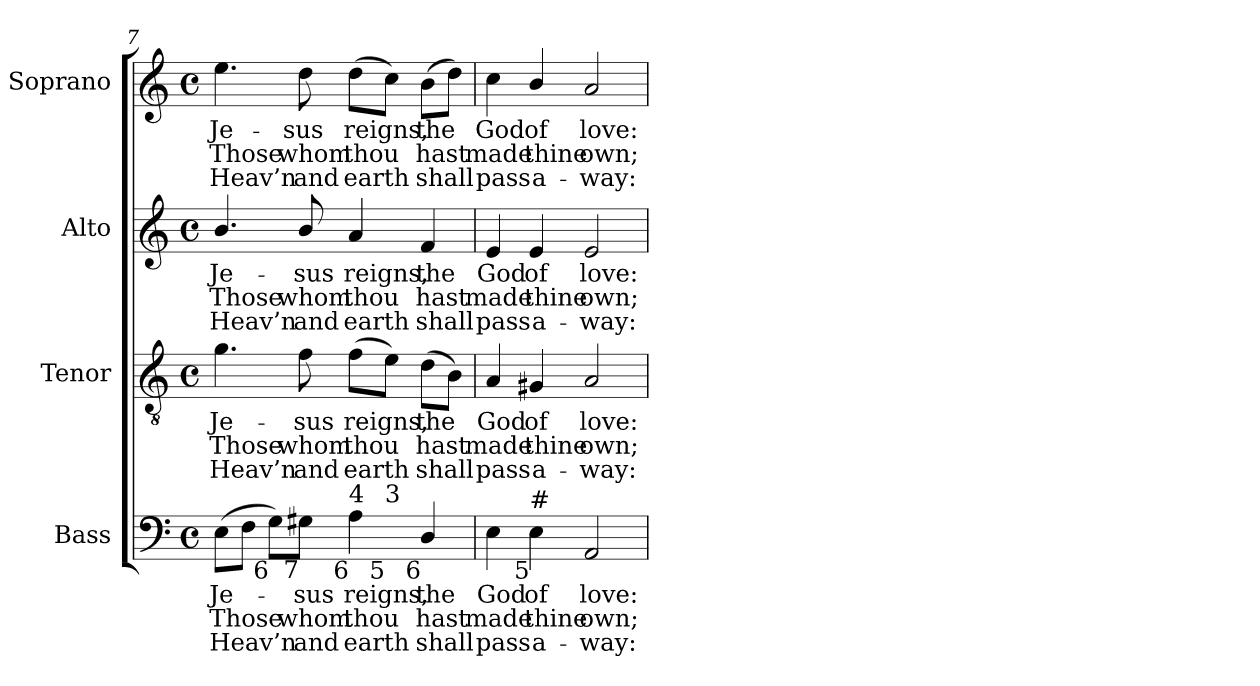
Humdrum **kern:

**kern	**text	**text	**text	**kern	**text	**text	**text	**kern	**text	**text	**text	**kern	**text	**text	**text
*part4	*part4	*part4	*part4	*part3	*part3	*part3	*part3	*part2	*part2	*part2	*part2	*part1	*part1	*part1	*part1
*staff4	*staff4	*staff4	*staff4	*staff3	*staff3	*staff3	*staff3	*staff2	*staff2	*staff2	*staff2	*staff1	*staff1	*staff1	*staff1
*I"Bass	*	*	*	*I"Tenor	*	*	*	*I"Alto	*	*	*	*I"Soprano	*	*	*
*I'B.	*	*	*	*I'T.	*	*	*	*I'A.	*	*	*	*I'S.	*	*	*
*clefF4	*	*	*	*clefGv2	*	*	*	*clefG2	*	*	*	*clefG2	*	*	*
*	*	*	*	*ITrd7c12	*	*	*	*	*	*	*	*	*	*	*
*k[]	*	*	*	*k[]	*	*	*	*k[]	*	*	*	*k[]	*	*	*
*C:	*	*	*	*C:	*	*	*	*C:	*	*	*	*C:	*	*	*
*M4/4	*	*	*	*M4/4	*	*	*	*M4/4	*	*	*	*M4/4	*	*	*
*met(c)	*	*	*	*met(c)	*	*	*	*met(c)	*	*	*	*met(c)	*	*	*
=7	=7	=7	=7	=7	=7	=7	=7	=7	=7	=7	=7	=7	=7	=7	=7
!	!LO:LY:b:color=#000000	!LO:LY:b:color=#000000	!LO:LY:b:color=#000000	!	!	!	!	!	!	!	!	!	!	!	!
!	!	!	!	!	!LO:LY:b:color=#000000	!LO:LY:b:color=#000000	!LO:LY:b:color=#000000	!	!	!	!	!	!	!	!
!	!	!	!	!	!	!	!	!	!LO:LY:b:color=#000000	!LO:LY:b:color=#000000	!LO:LY:b:color=#000000	!	!	!	!
!	!	!	!	!	!	!	!	!	!	!	!	!	!LO:LY:b:color=#000000	!LO:LY:b:color=#000000	!LO:LY:b:color=#000000
*^	*	*	*	*	*	*	*	*	*	*	*	*	*	*	*
(8Ei\L	2ryy	Je-	Those	Heav’n	4.Gi\	Je-	Those	Heav’n	4.bi/	Je-	Those	Heav’n	4.eei\	Je-	Those	Heav’n
8Fi\J	.	.	.	.	.	.	.	.	.	.	.	.	.	.	.	.
!LO:TX:b:rj:t=6	!	!	!	!	!	!	!	!	!	!	!	!	!	!	!	!
8Gi\L)	.	.	.	.	.	.	.	.	.	.	.	.	.	.	.	.
!	!	!LO:LY:b:color=#000000	!LO:LY:b:color=#000000	!LO:LY:b:color=#000000	!	!	!	!	!	!	!	!	!	!	!	!
!	!	!	!	!	!	!LO:LY:b:color=#000000	!LO:LY:b:color=#000000	!LO:LY:b:color=#000000	!	!	!	!	!	!	!	!
!	!	!	!	!	!	!	!	!	!	!LO:LY:b:color=#000000	!LO:LY:b:color=#000000	!LO:LY:b:color=#000000	!	!	!	!
!LO:TX:b:rj:t=7	!	!	!	!	!	!	!	!	!	!	!	!	!	!	!	!
!	!	!	!	!	!	!	!	!	!	!	!	!	!	!LO:LY:b:color=#000000	!LO:LY:b:color=#000000	!LO:LY:b:color=#000000
8G#Xi\J	.	-sus	whom	and	8Fi\	-sus	whom	and	8bi/	-sus	whom	and	8ddi\	-sus	whom	and
!	!	!LO:LY:b:color=#000000	!LO:LY:b:color=#000000	!LO:LY:b:color=#000000	!	!	!	!	!	!	!	!	!	!	!	!
!	!	!	!	!	!	!LO:LY:b:color=#000000	!LO:LY:b:color=#000000	!LO:LY:b:color=#000000	!	!	!	!	!	!	!	!
!	!	!	!	!	!	!	!	!	!	!LO:LY:b:color=#000000	!LO:LY:b:color=#000000	!LO:LY:b:color=#000000	!	!	!	!
!LO:TX:b:rj:t=6	!	!	!	!	!	!	!	!	!	!	!	!	!	!	!	!
!LO:TX:t=4	!	!	!	!	!	!	!	!	!	!	!	!	!	!	!	!
!	!	!	!	!	!	!	!	!	!	!	!	!	!	!LO:LY:b:color=#000000	!LO:LY:b:color=#000000	!LO:LY:b:color=#000000
4Ai\	8ryy	reigns,	thou	earth	(8Fi\L	reigns,	thou	earth	4ai/	reigns,	thou	earth	(8ddi\L	reigns,	thou	earth
!	!LO:TX:b:rj:t=5	!	!	!	!	!	!	!	!	!	!	!	!	!	!	!
!	!LO:TX:t=3	!	!	!	!	!	!	!	!	!	!	!	!	!	!	!
.	4.ryy	.	.	.	8Ei\J)	.	.	.	.	.	.	.	8cci\J)	.	.	.
!	!	!LO:LY:b:color=#000000	!LO:LY:b:color=#000000	!LO:LY:b:color=#000000	!	!	!	!	!	!	!	!	!	!	!	!
!	!	!	!	!	!	!LO:LY:b:color=#000000	!LO:LY:b:color=#000000	!LO:LY:b:color=#000000	!	!	!	!	!	!	!	!
!	!	!	!	!	!	!	!	!	!	!LO:LY:b:color=#000000	!LO:LY:b:color=#000000	!LO:LY:b:color=#000000	!	!	!	!
!LO:TX:b:rj:t=6	!	!	!	!	!	!	!	!	!	!	!	!	!	!	!	!
!	!	!	!	!	!	!	!	!	!	!	!	!	!	!LO:LY:b:color=#000000	!LO:LY:b:color=#000000	!LO:LY:b:color=#000000
4Di/	.	the	hast	shall	(8Di\L	the	hast	shall	4fi/	the	hast	shall	(8bi\L	the	hast	shall
.	.	.	.	.	8BBi\J)	.	.	.	.	.	.	.	8ddi\J)	.	.	.
*v	*v	*	*	*	*	*	*	*	*	*	*	*	*	*	*	*
=8	=8	=8	=8	=8	=8	=8	=8	=8	=8	=8	=8	=8	=8	=8	=8
*^	*	*	*	*	*	*	*	*	*	*	*	*	*	*	*
!	!	!LO:LY:b:color=#000000	!LO:LY:b:color=#000000	!LO:LY:b:color=#000000	!	!	!	!	!	!	!	!	!	!	!	!
*v	*v	*	*	*	*	*	*	*	*	*	*	*	*	*	*	*
*^	*	*	*	*	*	*	*	*	*	*	*	*	*	*	*
!	!	!	!	!	!	!LO:LY:b:color=#000000	!LO:LY:b:color=#000000	!LO:LY:b:color=#000000	!	!	!	!	!	!	!	!
*v	*v	*	*	*	*	*	*	*	*	*	*	*	*	*	*	*
*^	*	*	*	*	*	*	*	*	*	*	*	*	*	*	*
!	!	!	!	!	!	!	!	!	!	!LO:LY:b:color=#000000	!LO:LY:b:color=#000000	!LO:LY:b:color=#000000	!	!	!	!
*v	*v	*	*	*	*	*	*	*	*	*	*	*	*	*	*	*
*^	*	*	*	*	*	*	*	*	*	*	*	*	*	*	*
!LO:TX:b:rj:t=6	!	!	!	!	!	!	!	!	!	!	!	!	!	!	!	!
!LO:TX:t=4	!	!	!	!	!	!	!	!	!	!	!	!	!	!	!	!
!	!	!	!	!	!	!	!	!	!	!	!	!	!	!LO:LY:b:color=#000000	!LO:LY:b:color=#000000	!LO:LY:b:color=#000000
*v	*v	*	*	*	*	*	*	*	*	*	*	*	*	*	*	*
4Ei\	God	made	pass	4AAi/	God	made	pass	4ei/	God	made	pass	4cci\	God	made	pass
!	!LO:LY:b:color=#000000	!LO:LY:b:color=#000000	!LO:LY:b:color=#000000	!	!	!	!	!	!	!	!	!	!	!	!
!	!	!	!	!	!LO:LY:b:color=#000000	!LO:LY:b:color=#000000	!LO:LY:b:color=#000000	!	!	!	!	!	!	!	!
!	!	!	!	!	!	!	!	!	!LO:LY:b:color=#000000	!LO:LY:b:color=#000000	!LO:LY:b:color=#000000	!	!	!	!
!LO:TX:b:rj:t=5	!	!	!	!	!	!	!	!	!	!	!	!	!	!	!
!LO:TX:t=#	!	!	!	!	!	!	!	!	!	!	!	!	!	!	!
!	!	!	!	!	!	!	!	!	!	!	!	!	!LO:LY:b:color=#000000	!LO:LY:b:color=#000000	!LO:LY:b:color=#000000
4Ei\	of	thine	a-	4GG#Xi/	of	thine	a-	4ei/	of	thine	a-	4bi/	of	thine	a-
!	!LO:LY:b:color=#000000	!LO:LY:b:color=#000000	!LO:LY:b:color=#000000	!	!	!	!	!	!	!	!	!	!	!	!
!	!	!	!	!	!LO:LY:b:color=#000000	!LO:LY:b:color=#000000	!LO:LY:b:color=#000000	!	!	!	!	!	!	!	!
!	!	!	!	!	!	!	!	!	!LO:LY:b:color=#000000	!LO:LY:b:color=#000000	!LO:LY:b:color=#000000	!	!	!	!
!	!	!	!	!	!	!	!	!	!	!	!	!	!LO:LY:b:color=#000000	!LO:LY:b:color=#000000	!LO:LY:b:color=#000000
2AAi/	love:	own;	-way:	2AAi/	love:	own;	-way:	2ei/	love:	own;	-way:	2ai/	love:	own;	-way:
=	=	=	=	=	=	=	=	=	=	=	=	=	=	=	=
*-	*-	*-	*-	*-	*-	*-	*-	*-	*-	*-	*-	*-	*-	*-	*-
